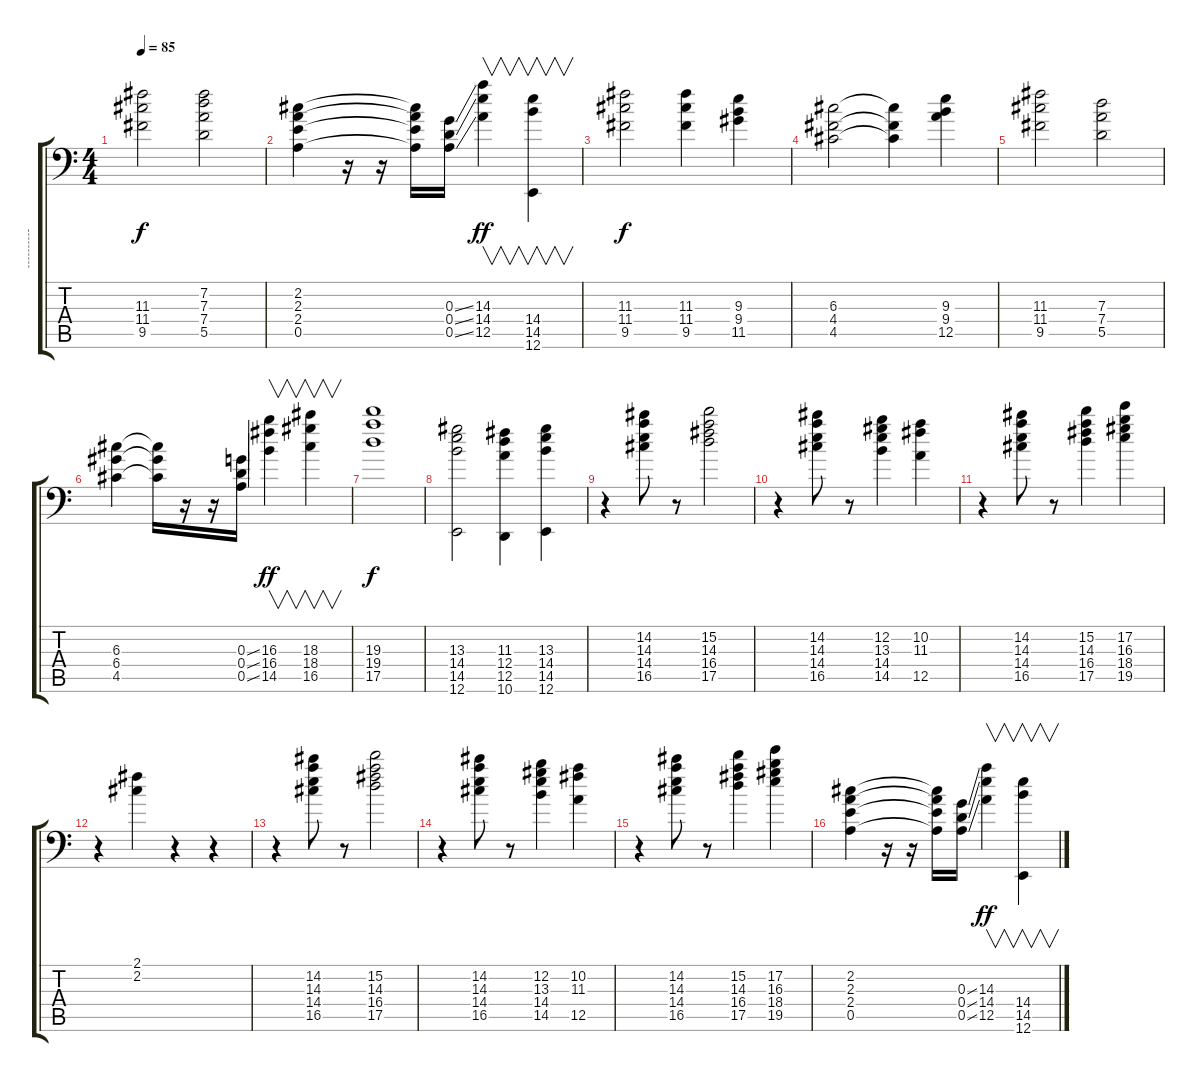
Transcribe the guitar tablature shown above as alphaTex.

\track ("----------By---------------" "----------") {instrument stringensemble1}
\staff {score tabs}
\tuning (E5 B4 G4 D4 A3 E1) {hide}
\ts (4 4)
\tempo 85
\clef f4
\ks c
(11.3 11.4 9.5).2{dy f} (7.2 7.3 7.4 5.5).2 |
(2.2 2.3 2.4 0.5).4 r.16 r.16 (2.2{t} 2.3{t} 2.4{t} 0.5{t}).16{instrument drawbarorgan} (0.3{ss} 0.4{ss} 0.5{ss}).16 (14.3 14.4 12.5).4{v dy ff volume 11 balance 8 instrument drawbarorgan} (14.4 14.5 12.6).4{v} |
(11.3 11.4 9.5).2{dy f volume 11 balance 8 instrument stringensemble1} (11.3 11.4 9.5).4 (9.3 9.4 11.5).4 |
(6.3 4.4 4.5).2 (6.3{t} 4.4{t} 4.5{t}).4 (9.3 9.4 12.5).4 |
(11.3 11.4 9.5).2 (7.3 7.4 5.5).2 |
(6.3 6.4 4.5).4 (6.3{t} 6.4{t} 4.5{t}).16{instrument drawbarorgan} r.16 r.16 (0.3{ss} 0.4{ss} 0.5{ss}).16 (16.3 16.4 14.5).4{v dy ff volume 9 balance 8 instrument drawbarorgan} (18.3 18.4 16.5).4{v} |
(19.3 19.4 17.5).1{dy f volume 11 balance 8 instrument stringensemble1} |
(13.3 14.4 14.5 12.6).2 (11.3 12.4 12.5 10.6).4 (13.3 14.4 14.5 12.6).4 |
r.4 (14.2 14.3 14.4 16.5).8 r.8 (15.2 14.3 16.4 17.5).2 |
r.4 (14.2 14.3 14.4 16.5).8 r.8 (12.2 13.3 14.4 14.5).4 (10.2 11.3 12.5).4 |
r.4 (14.2 14.3 14.4 16.5).8 r.8 (15.2 14.3 16.4 17.5).4 (17.2 16.3 18.4 19.5).4 |
r.4 (2.1 2.2).4{volume 13 balance 8 instrument pad1newage} r.4{volume 13 balance 8 instrument pad1newage} r.4{volume 13 balance 8 instrument pad1newage} |
r.4{volume 11 balance 8 instrument stringensemble1} (14.2 14.3 14.4 16.5).8 r.8 (15.2 14.3 16.4 17.5).2 |
r.4 (14.2 14.3 14.4 16.5).8 r.8 (12.2 13.3 14.4 14.5).4 (10.2 11.3 12.5).4 |
r.4 (14.2 14.3 14.4 16.5).8 r.8 (15.2 14.3 16.4 17.5).4 (17.2 16.3 18.4 19.5).4 |
(2.2 2.3 2.4 0.5).4 r.16 r.16 (2.2{t} 2.3{t} 2.4{t} 0.5{t}).16{instrument drawbarorgan} (0.3{ss} 0.4{ss} 0.5{ss}).16 (14.3 14.4 12.5).4{v dy ff volume 11 balance 8 instrument drawbarorgan} (14.4 14.5 12.6).4{v}
